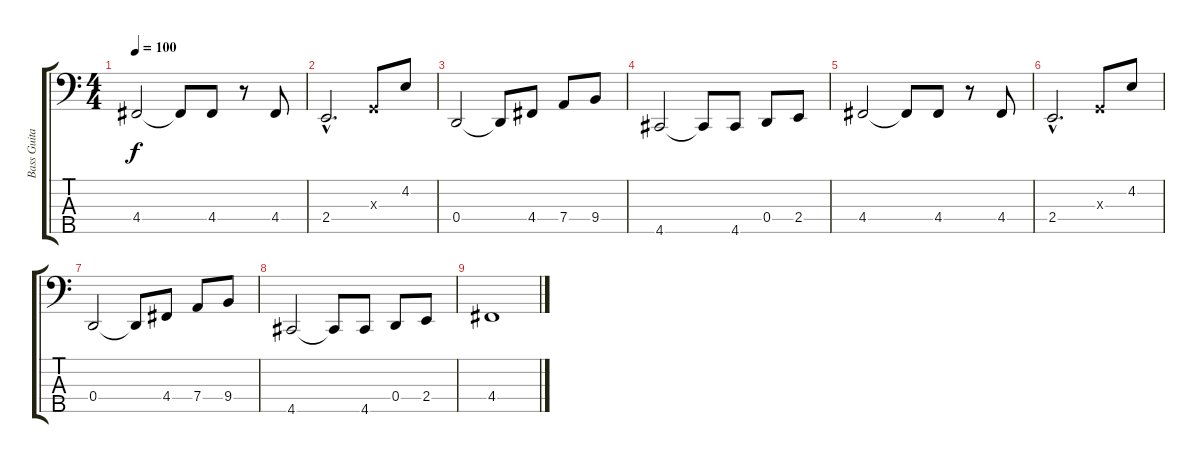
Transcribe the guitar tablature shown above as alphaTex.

\track ("Bass Guitars" "Bass Guita") {instrument electricbassfinger}
\staff {score tabs}
\tuning (F2 C2 G1 D1 A0) {hide}
\ts (4 4)
\tempo 100
\clef f4
\ks c
4.4.2{dy f} 4.4{t}.8 4.4.8 r.8 4.4.8 |
2.4{hac}.2{d} 0.3{x}.8 4.2.8 |
0.4.2 0.4{t}.8 4.4.8 7.4.8 9.4.8 |
4.5.2 4.5{t}.8 4.5.8 0.4.8 2.4.8 |
4.4.2 4.4{t}.8 4.4.8 r.8 4.4.8 |
2.4{hac}.2{d} 0.3{x}.8 4.2.8 |
0.4.2 0.4{t}.8 4.4.8 7.4.8 9.4.8 |
4.5.2 4.5{t}.8 4.5.8 0.4.8 2.4.8 |
4.4.1
